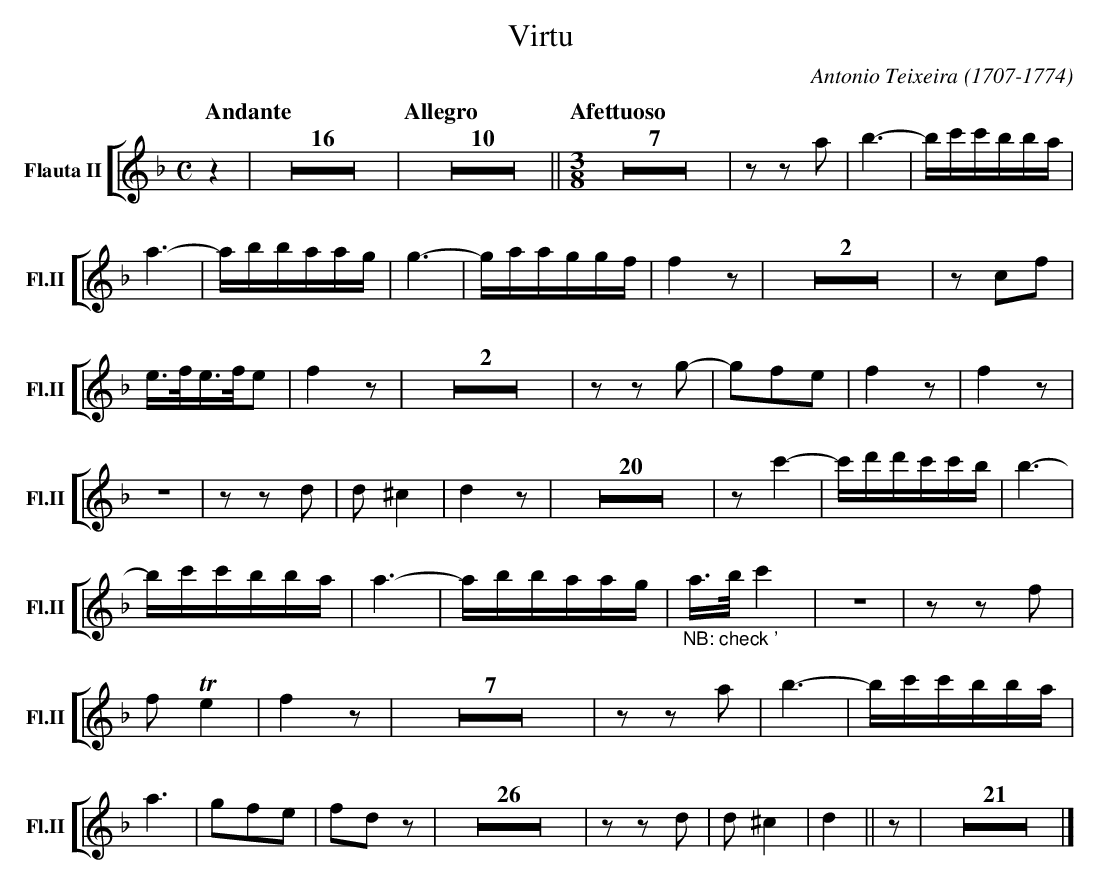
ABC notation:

X:1
T:Virtu
C:Antonio Teixeira (1707-1774)
M:C
L:1/4
K:F
V: 14 clef=treble name="Flauta II" sname="Fl.II"
%%staves [( 14 )]
[Q:"Andante"] z | Z16 | \
[Q:"Allegro"] Z10|| \
[Q:"Afettuoso"][M:3/8][L:1/8] Z7| zza |b3-|b/c'/c'/b/b/a/| a3-|a/b/b/a/a/g/ | \
     g3-|g/a/a/g/g/f/|f2z|Z2|zcf| e/>f/e/>f/e | f2z | Z2 | zzg- | gfe | f2z | f2z | z3 | \
     zzd | d^c2 | d2z | Z20 | z c'2- | c'/d'/d'/c'/c'/b/ | b3- | b/c'/c'/b/b/a/ | a3- | a/b/b/a/a/g/ | \
     "_NB: check '" a/>b/ c'2 | z3 | zzf | f !trill!e2 | f2z | Z7 | zza | b3- | b/c'/c'/b/b/a/ | a3 | \
     gfe | fdz | Z26 | \
     zzd | d^c2 | d2 || z | Z21 |] \
